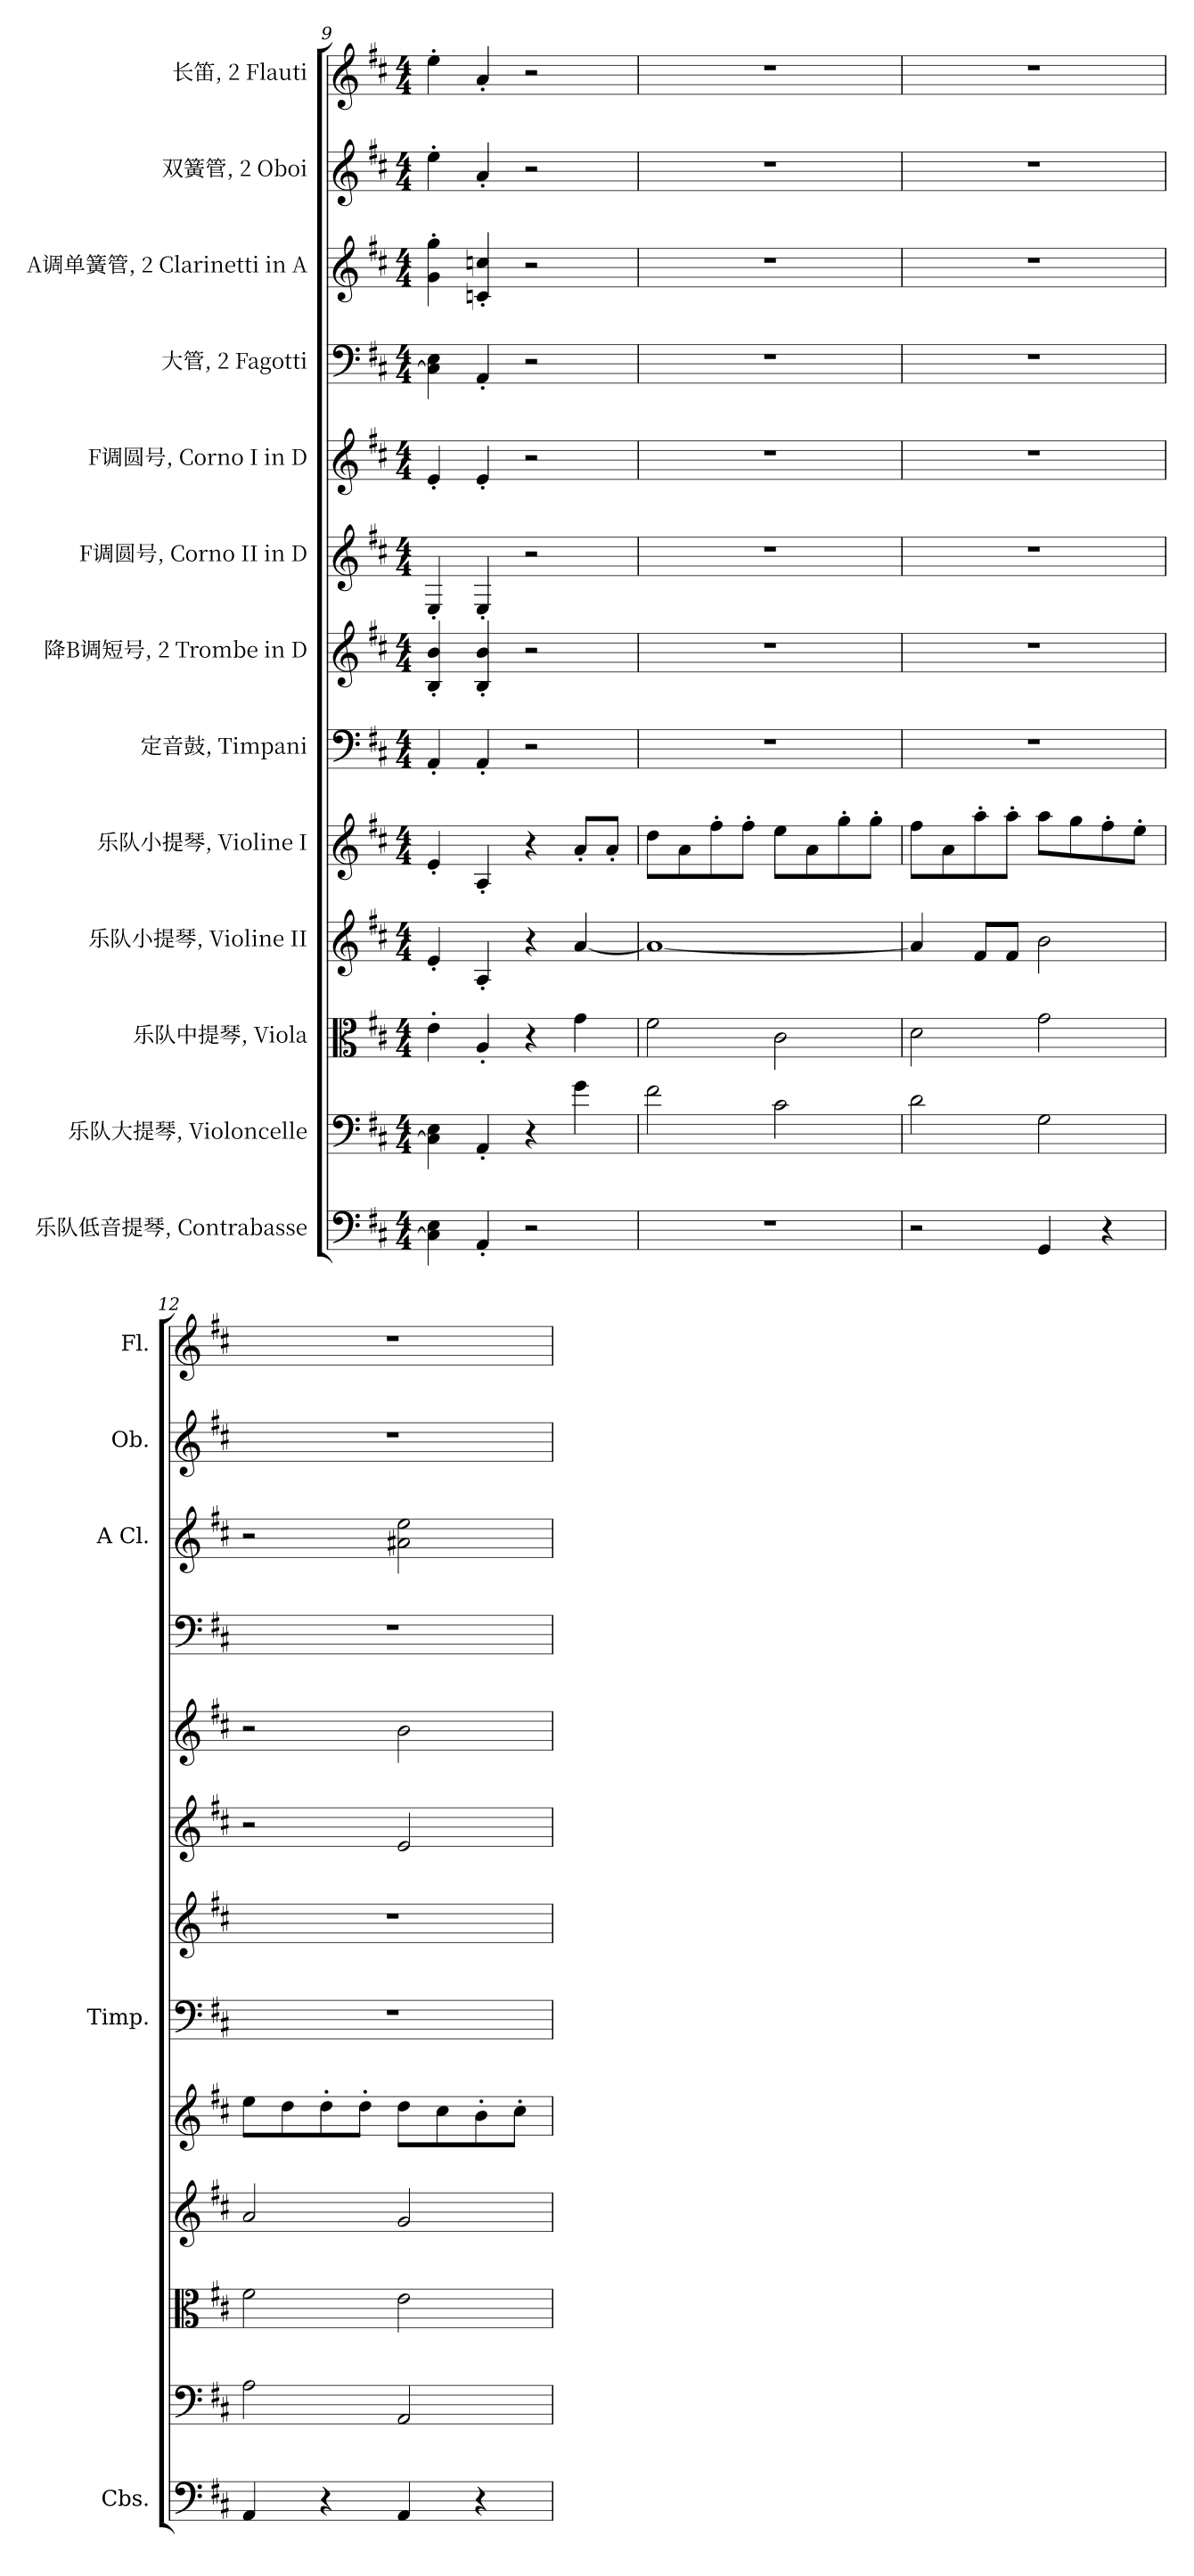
**kern	**kern	**kern	**kern	**kern	**kern	**kern	**kern	**kern	**kern	**kern	**kern	**kern
*part13	*part12	*part11	*part10	*part9	*part8	*part7	*part6	*part5	*part4	*part3	*part2	*part1
*staff13	*staff12	*staff11	*staff10	*staff9	*staff8	*staff7	*staff6	*staff5	*staff4	*staff3	*staff2	*staff1
*I"乐队低音提琴, Contrabasse	*I"乐队大提琴, Violoncelle	*I"乐队中提琴, Viola	*I"乐队小提琴, Violine II	*I"乐队小提琴, Violine I	*I"定音鼓, Timpani	*I"降B调短号, 2 Trombe in D	*I"F调圆号, Corno II in D	*I"F调圆号, Corno I in D	*I"大管, 2 Fagotti	*I"A调单簧管, 2 Clarinetti in A	*I"双簧管, 2 Oboi	*I"长笛, 2 Flauti
*I'Cbs.	*	*	*	*	*I'Timp.	*	*	*	*	*I'A Cl.	*I'Ob.	*I'Fl.
*clefF4	*clefF4	*clefC3	*clefG2	*clefG2	*clefF4	*clefG2	*clefG2	*clefG2	*clefF4	*clefG2	*clefG2	*clefG2
*ITrd7c12	*	*	*	*	*	*ITrd1c2	*ITrd4c7	*ITrd4c7	*	*ITrd1c2	*	*
*k[f#c#]	*k[f#c#]	*k[f#c#]	*k[f#c#]	*k[f#c#]	*k[f#c#]	*k[]	*k[f#]	*k[f#]	*k[f#c#]	*k[]	*k[f#c#]	*k[f#c#]
*M4/4	*M4/4	*M4/4	*M4/4	*M4/4	*M4/4	*M4/4	*M4/4	*M4/4	*M4/4	*M4/4	*M4/4	*M4/4
*MM278	*MM278	*MM278	*MM278	*MM278	*MM278	*MM278	*MM278	*MM278	*MM278	*MM278	*MM278	*MM278
=9	=9	=9	=9	=9	=9	=9	=9	=9	=9	=9	=9	=9
4CC#\] 4EE\	4C#\] 4E\	4e'\	4e'/	4e'/	4AA'/	4A/' 4a/'	4AA'/	4A'/	4C#\] 4E\	4f\' 4ff\'	4ee'\	4ee'\
4AAA'/	4AA'/	4A'/	4A'/	4A'/	4AA'/	4A/' 4a/'	4AA'/	4A'/	4AA'/	4B-X/' 4b-X/'	4a'/	4a'/
*	*	*	*	*	*	*	*	*	*	*	*	*MM310
2r	4r	4r	4r	4r	2r	2r	2r	2r	2r	2r	2r	2r
.	4g\	4g\	[4a/	8a'/L	.	.	.	.	.	.	.	.
.	.	.	.	8a'/J	.	.	.	.	.	.	.	.
=10	=10	=10	=10	=10	=10	=10	=10	=10	=10	=10	=10	=10
*	*	*	*	*	*	*	*	*	*	*	*	*MM278
1r	2f#\	2f#\	1a_	8dd\L	1r	1r	1r	1r	1r	1r	1r	1r
.	.	.	.	8a\	.	.	.	.	.	.	.	.
.	.	.	.	8ff#'\	.	.	.	.	.	.	.	.
.	.	.	.	8ff#'\J	.	.	.	.	.	.	.	.
.	2c#\	2c#\	.	8ee\L	.	.	.	.	.	.	.	.
.	.	.	.	8a\	.	.	.	.	.	.	.	.
.	.	.	.	8gg'\	.	.	.	.	.	.	.	.
.	.	.	.	8gg'\J	.	.	.	.	.	.	.	.
!!LO:PB:g=z
=11	=11	=11	=11	=11	=11	=11	=11	=11	=11	=11	=11	=11
*	*	*	*	*	*	*	*	*	*	*	*	*MM278
2r	2d\	2d\	4a/]	8ff#\L	1r	1r	1r	1r	1r	1r	1r	1r
.	.	.	.	8a\	.	.	.	.	.	.	.	.
.	.	.	8f#/L	8aa'\	.	.	.	.	.	.	.	.
.	.	.	8f#/J	8aa'\J	.	.	.	.	.	.	.	.
4GGG/	2G\	2g\	2b\	8aa\L	.	.	.	.	.	.	.	.
.	.	.	.	8gg\	.	.	.	.	.	.	.	.
4r	.	.	.	8ff#'\	.	.	.	.	.	.	.	.
.	.	.	.	8ee'\J	.	.	.	.	.	.	.	.
=12	=12	=12	=12	=12	=12	=12	=12	=12	=12	=12	=12	=12
*	*	*	*	*	*	*	*	*	*	*	*	*MM278
4AAA/	2A\	2f#\	2a/	8ee\L	1r	1r	2r	2r	1r	2r	1r	1r
.	.	.	.	8dd\	.	.	.	.	.	.	.	.
4r	.	.	.	8dd'\	.	.	.	.	.	.	.	.
.	.	.	.	8dd'\J	.	.	.	.	.	.	.	.
4AAA/	2AA/	2e\	2g/	8dd\L	.	.	2A/	2e\	.	2g#X\ 2dd\	.	.
.	.	.	.	8cc#\	.	.	.	.	.	.	.	.
4r	.	.	.	8b'\	.	.	.	.	.	.	.	.
.	.	.	.	8cc#'\J	.	.	.	.	.	.	.	.
=	=	=	=	=	=	=	=	=	=	=	=	=
*-	*-	*-	*-	*-	*-	*-	*-	*-	*-	*-	*-	*-
